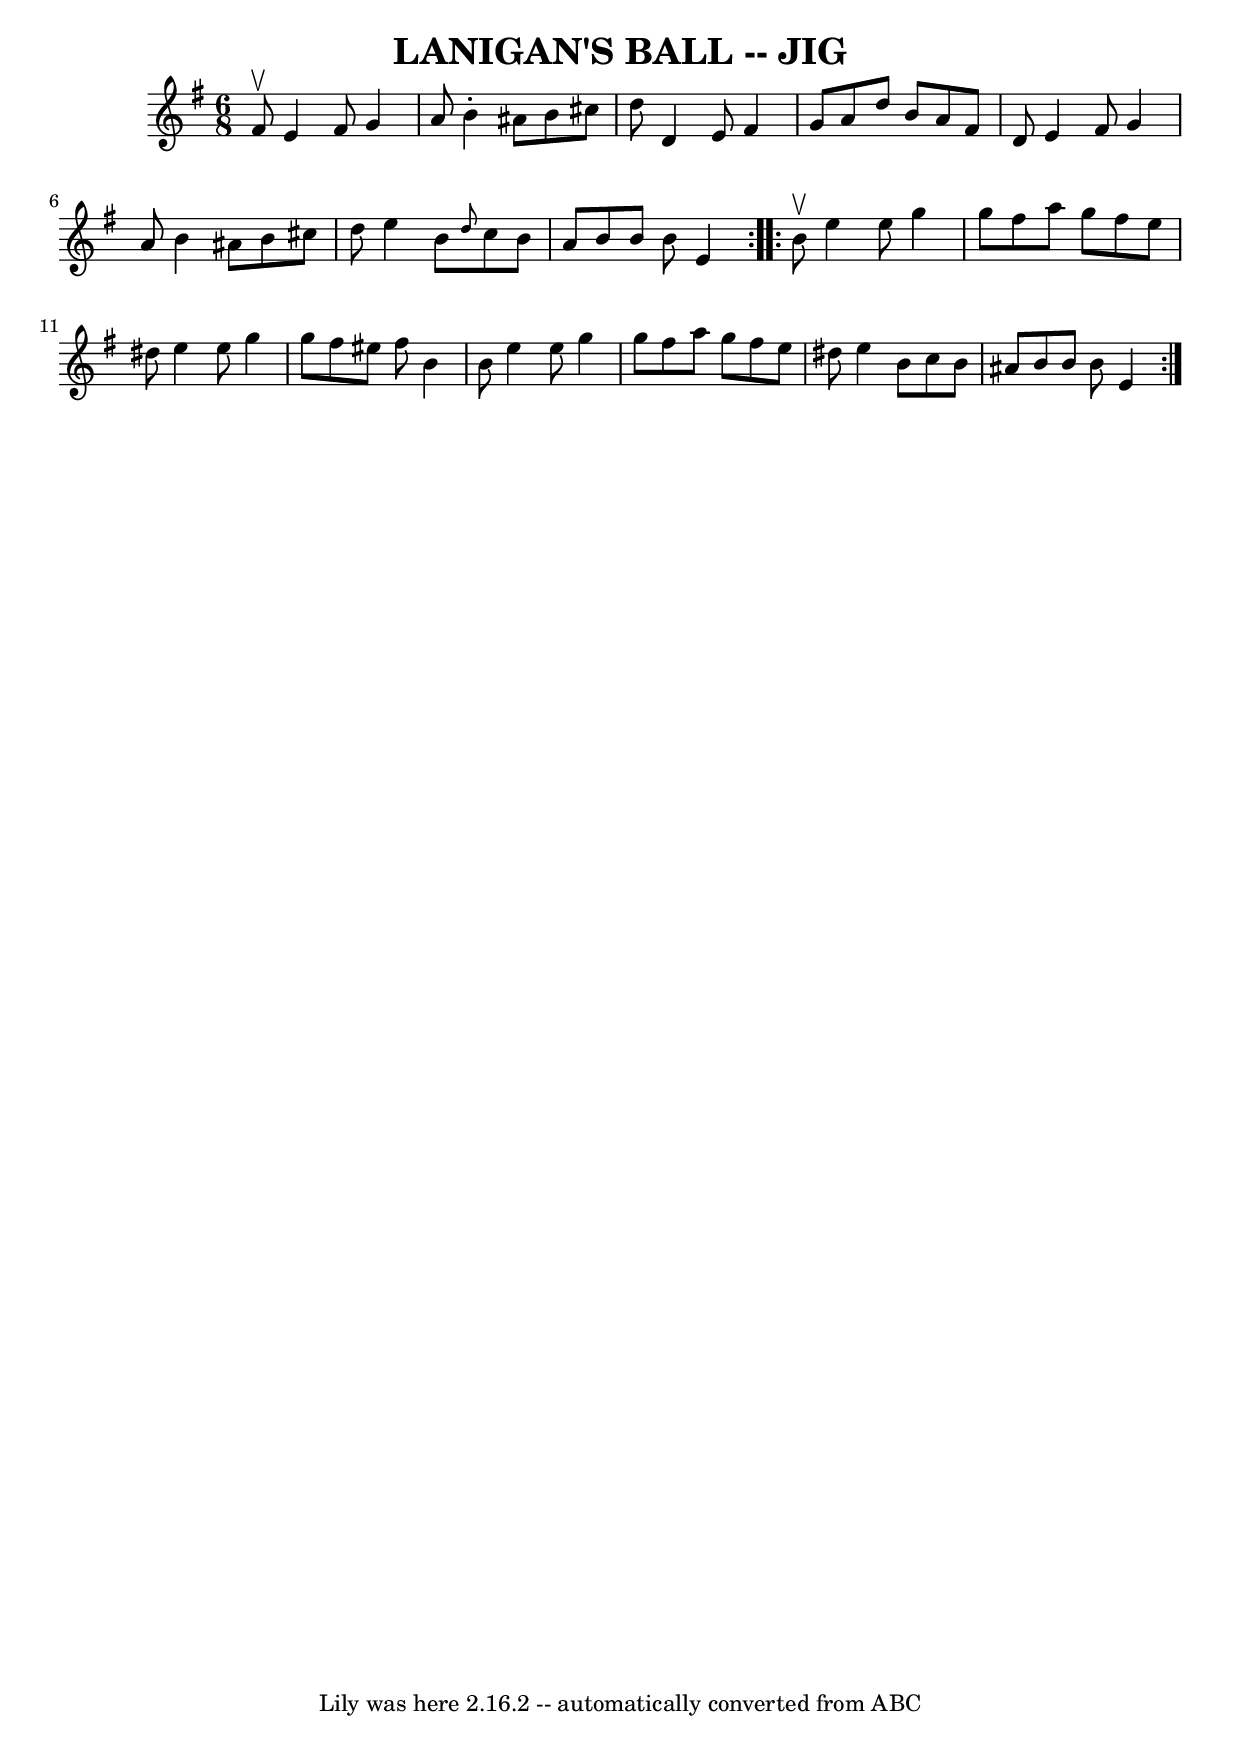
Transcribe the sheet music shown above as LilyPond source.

\version "2.16.2"
\include "Mammoth.ily"
\header {
  %% book = "Ryan's Mammoth Collection of Fiddle Tunes"
  crossRefNumber = "1"
  footnotes = ""
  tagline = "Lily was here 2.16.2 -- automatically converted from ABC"
  title = "LANIGAN'S BALL -- JIG"

}
voicedefault =  {



  \repeat volta 2 {

    \time 6/8 
    \key e \minor
    fis'8^\upbow       |
    e'4 fis'8 g'4    
    a'8    |
    b'4-. ais'8 b'8 cis''8 d''8    |
    d'4    
    e'8 fis'4 g'8    |
    a'8 d''8 b'8 a'8 fis'8 d'8      |
    e'4 fis'8 g'4 a'8    |
    b'4 ais'8 b'8    
    cis''8 d''8    |
    e''4 b'8  \grace { d''8  
		     } c''8 b'8    
    a'8    |
    b'8 b'8 b'8 e'4    
  }     
  \repeat volta 2 {
    b'8^\upbow       |
    e''4 e''8 g''4 g''8    |
    fis''8    
    a''8 g''8 fis''8 e''8 dis''8    |
    e''4 e''8 g''4    
    g''8    |
    fis''8 eis''8 fis''8 b'4 b'8        |
    
    e''4 e''8 g''4 g''8    |
    fis''8 a''8 g''8 fis''8    
    e''8 dis''8    |
    e''4 b'8 c''8 b'8 ais'8    |
    
    b'8 b'8 b'8 e'4    
  }   

}

\score{
  <<

    \context Staff="default"
    {
      \voicedefault 
      
    }

  >>
  \layout {
    
  }
  \midi {
  }

}
